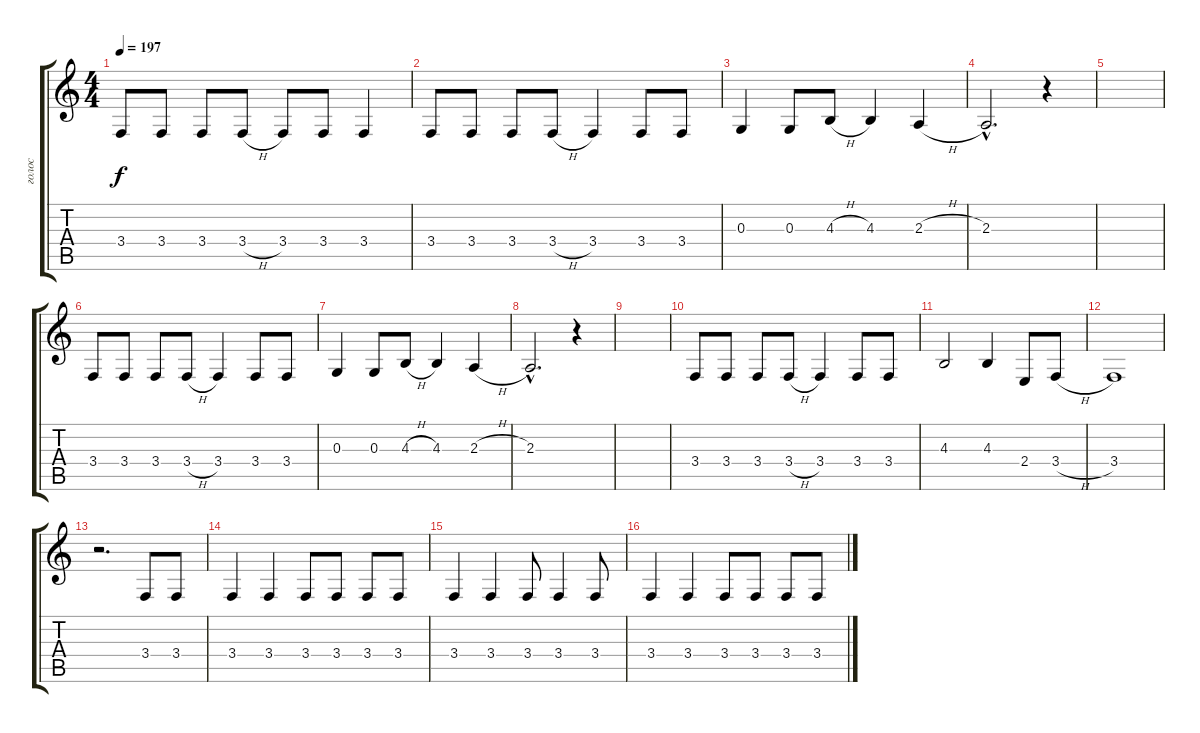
\track ("голос" "голос") {instrument churchorgan}
\staff {score tabs}
\tuning (E4 B3 G3 D3 A2 E2) {hide}
\ts (4 4)
\tempo 197
\clef g2
\ks c
3.4.8{dy f} 3.4.8 3.4.8 3.4{h}.8 3.4.8 3.4.8 3.4.4 |
3.4.8 3.4.8 3.4.8 3.4{h}.8 3.4.4 3.4.8 3.4.8 |
0.3.4 0.3.8 4.3{h}.8 4.3.4 2.3{h}.4 |
2.3{hac}.2{d} r.4 |
|
3.4.8 3.4.8 3.4.8 3.4{h}.8 3.4.4 3.4.8 3.4.8 |
0.3.4 0.3.8 4.3{h}.8 4.3.4 2.3{h}.4 |
2.3{hac}.2{d} r.4 |
|
3.4.8 3.4.8 3.4.8 3.4{h}.8 3.4.4 3.4.8 3.4.8 |
4.3.2 4.3.4 2.4.8 3.4{h}.8 |
3.4.1 |
r.2{d} 3.4.8 3.4.8 |
3.4.4 3.4.4 3.4.8 3.4.8 3.4.8 3.4.8 |
3.4.4 3.4.4 3.4.8 3.4.4 3.4.8 |
3.4.4 3.4.4 3.4.8 3.4.8 3.4.8 3.4.8
